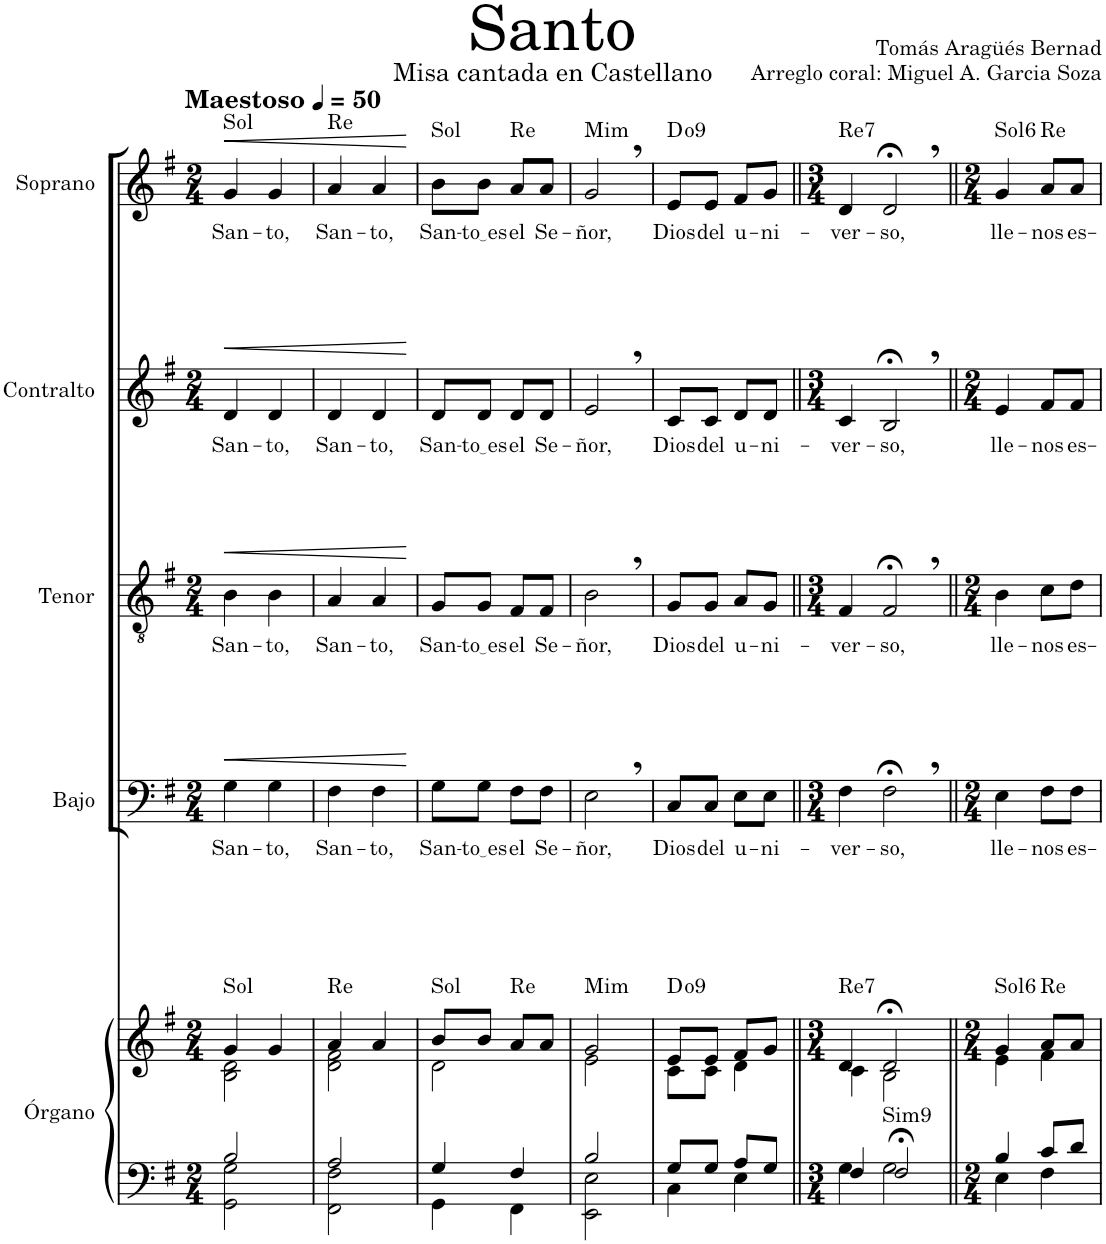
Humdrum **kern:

**kern	**kern	**harte	**kern	**text	**dynam	**kern	**text	**dynam	**kern	**text	**dynam	**kern	**text	**dynam	**harte
*part5	*part5	*part5	*part4	*part4	*part4	*part3	*part3	*part3	*part2	*part2	*part2	*part1	*part1	*part1	*part1
*staff6	*staff5	*	*staff4	*staff4	*staff4	*staff3	*staff3	*staff3	*staff2	*staff2	*staff2	*staff1	*staff1	*staff1	*
*I"Órgano	*	*	*I"Bajo	*	*	*I"Tenor	*	*	*I"Contralto	*	*	*I"Soprano	*	*	*
*	*	*	*I'B.	*	*	*I'T.	*	*	*I'C.	*	*	*I'S.	*	*	*
*clefF4	*clefG2	*	*clefF4	*	*	*clefGv2	*	*	*clefG2	*	*	*clefG2	*	*	*
*k[f#]	*k[f#]	*	*k[f#]	*	*	*k[f#]	*	*	*k[f#]	*	*	*k[f#]	*	*	*
*M2/4	*M2/4	*	*M2/4	*	*	*M2/4	*	*	*M2/4	*	*	*M2/4	*	*	*
*MM50	*MM50	*	*MM50	*	*	*MM50	*	*	*MM50	*	*	*MM50	*	*	*
=1	=1	=1	=1	=1	=1	=1	=1	=1	=1	=1	=1	=1	=1	=1	=1
*^	*^	*	*	*	*	*	*	*	*	*	*	*	*	*	*
!	!	!	!	!	!	!	!	!	!	!	!	!	!	!LO:TX:a:B:t=Maestoso	!	!	!
!	!	!	!	!LO:H:kt=Sol	!	!LO:LY:b	!LO:HP:b	!	!LO:LY:b	!LO:HP:b	!	!LO:LY:b	!LO:HP:b	!	!LO:LY:b	!LO:HP:b	!LO:H:kt=Sol
2B/	2GG\ 2G\	4g/	2B\ 2d\	N	4G\	San-	<	4B\	San-	<	4d/	San-	<	4g/	San-	<	N
!	!	!	!	!	!	!LO:LY:b	!	!	!LO:LY:b	!	!	!LO:LY:b	!	!	!LO:LY:b	!	!
.	.	4g/	.	.	4G\	-to,	.	4B\	-to,	.	4d/	-to,	.	4g/	-to,	.	.
=2	=2	=2	=2	=2	=2	=2	=2	=2	=2	=2	=2	=2	=2	=2	=2	=2	=2
!	!	!	!	!LO:H:kt=Re	!	!LO:LY:b	!	!	!LO:LY:b	!	!	!LO:LY:b	!	!	!LO:LY:b	!	!LO:H:kt=Re
2A/	2FF#\ 2F#\	4a/	2d\ 2f#\	N	4F#\	San-	.	4A/	San-	.	4d/	San-	.	4a/	San-	.	N
!	!	!	!	!	!	!LO:LY:b	!	!	!LO:LY:b	!	!	!LO:LY:b	!	!	!LO:LY:b	!	!
.	.	4a/	.	.	4F#\	-to,	.	4A/	-to,	.	4d/	-to,	.	4a/	-to,	.	.
*v	*v	*	*	*	*	*	*	*	*	*	*	*	*	*	*	*	*
*	*v	*v	*	*	*	*	*	*	*	*	*	*	*	*	*	*
.	.	.	.	.	[	.	.	[	.	.	[	.	.	[	.
=3	=3	=3	=3	=3	=3	=3	=3	=3	=3	=3	=3	=3	=3	=3	=3
*^	*^	*	*	*	*	*	*	*	*	*	*	*	*	*	*
!	!	!	!	!LO:H:kt=Sol	!	!LO:LY:b	!	!	!LO:LY:b	!	!	!LO:LY:b	!	!	!LO:LY:b	!	!LO:H:kt=Sol
4G/	4GG\	8b/L	2d\	N	8G\L	San-	.	8G/L	San-	.	8d/L	San-	.	8b\L	San-	.	N
!	!	!	!	!	!	!LO:LY:b	!	!	!LO:LY:b	!	!	!LO:LY:b	!	!	!LO:LY:b	!	!
.	.	8b/J	.	.	8G\J	to es	.	8G/J	to es	.	8d/J	to es	.	8b\J	to es	.	.
!	!	!	!	!LO:H:kt=Re	!	!LO:LY:b	!	!	!LO:LY:b	!	!	!LO:LY:b	!	!	!LO:LY:b	!	!LO:H:kt=Re
4F#/	4FF#\	8a/L	.	N	8F#\L	el	.	8F#/L	el	.	8d/L	el	.	8a/L	el	.	N
!	!	!	!	!	!	!LO:LY:b	!	!	!LO:LY:b	!	!	!LO:LY:b	!	!	!LO:LY:b	!	!
.	.	8a/J	.	.	8F#\J	Se-	.	8F#/J	Se-	.	8d/J	Se-	.	8a/J	Se-	.	.
=4	=4	=4	=4	=4	=4	=4	=4	=4	=4	=4	=4	=4	=4	=4	=4	=4	=4
!	!	!	!	!LO:H:kt=Mim	!	!LO:LY:b	!	!	!LO:LY:b	!	!	!LO:LY:b	!	!	!LO:LY:b	!	!LO:H:kt=Mim
2B/	2EE\ 2E\	2g/	2e\	N	2E,\	-ñor,	.	2B,\	-ñor,	.	2e,/	-ñor,	.	2g,/	-ñor,	.	N
=5	=5	=5	=5	=5	=5	=5	=5	=5	=5	=5	=5	=5	=5	=5	=5	=5	=5
!	!	!	!	!LO:H:kt=7	!	!LO:LY:b	!	!	!LO:LY:b	!	!	!LO:LY:b	!	!	!LO:LY:b	!	!LO:H:kt=7
8G/L	4C\	8e/L	8c\L	D:dim7(9)	8C/L	Dios	.	8G/L	Dios	.	8c/L	Dios	.	8e/L	Dios	.	D:dim7(9)
!	!	!	!	!	!	!LO:LY:b	!	!	!LO:LY:b	!	!	!LO:LY:b	!	!	!LO:LY:b	!	!
8G/J	.	8e/J	8c\J	.	8C/J	del	.	8G/J	del	.	8c/J	del	.	8e/J	del	.	.
!	!	!	!	!	!	!LO:LY:b	!	!	!LO:LY:b	!	!	!LO:LY:b	!	!	!LO:LY:b	!	!
8A/L	4E\	8f#/L	4d\	.	8E\L	u-	.	8A/L	u-	.	8d/L	u-	.	8f#/L	u-	.	.
!	!	!	!	!	!	!LO:LY:b	!	!	!LO:LY:b	!	!	!LO:LY:b	!	!	!LO:LY:b	!	!
8G/J	.	8g/J	.	.	8E\J	-ni-	.	8G/J	-ni-	.	8d/J	-ni-	.	8g/J	-ni-	.	.
=6||	=6||	=6||	=6||	=6||	=6||	=6||	=6||	=6||	=6||	=6||	=6||	=6||	=6||	=6||	=6||	=6||	=6||
*M3/4	*	*M3/4	*	*	*M3/4	*	*	*M3/4	*	*	*M3/4	*	*	*M3/4	*	*	*
!	!	!	!	!LO:H:kt=Re7	!	!LO:LY:b	!	!	!LO:LY:b	!	!	!LO:LY:b	!	!	!LO:LY:b	!	!LO:H:kt=Re7
4F#/	4G\	4d/	4c\	N	4F#\	-ver-	.	4F#/	-ver-	.	4c/	-ver-	.	4d/	-ver-	.	N
!	!	!	!	!LO:H:kt=Sim9	!	!LO:LY:b	!	!	!LO:LY:b	!	!	!LO:LY:b	!	!	!LO:LY:b	!	!
2F#;</	2G\	2d;</	2B\	N	2F#;<,\	-so,	.	2F#;<,/	-so,	.	2B;<,/	-so,	.	2d;<,/	-so,	.	.
=7||	=7||	=7||	=7||	=7||	=7||	=7||	=7||	=7||	=7||	=7||	=7||	=7||	=7||	=7||	=7||	=7||	=7||
*M2/4	*	*M2/4	*	*	*M2/4	*	*	*M2/4	*	*	*M2/4	*	*	*M2/4	*	*	*
!	!	!	!	!LO:H:kt=Sol6	!	!LO:LY:b	!	!	!LO:LY:b	!	!	!LO:LY:b	!	!	!LO:LY:b	!	!LO:H:kt=Sol6
4B/	4E\	4g/	4e\	N	4E\	lle-	.	4B\	lle-	.	4e/	lle-	.	4g/	lle-	.	N
!	!	!	!	!LO:H:kt=Re	!	!LO:LY:b	!	!	!LO:LY:b	!	!	!LO:LY:b	!	!	!LO:LY:b	!	!LO:H:kt=Re
8c/L	4F#\	8a/L	4f#\	N	8F#\L	-nos	.	8c\L	-nos	.	8f#/L	-nos	.	8a/L	-nos	.	N
!	!	!	!	!	!	!LO:LY:b	!	!	!LO:LY:b	!	!	!LO:LY:b	!	!	!LO:LY:b	!	!
8d/J	.	8a/J	.	.	8F#\J	es-	.	8d\J	es-	.	8f#/J	es-	.	8a/J	es-	.	.
*v	*v	*	*	*	*	*	*	*	*	*	*	*	*	*	*	*	*
*	*v	*v	*	*	*	*	*	*	*	*	*	*	*	*	*	*
=	=	=	=	=	=	=	=	=	=	=	=	=	=	=	=
*-	*-	*-	*-	*-	*-	*-	*-	*-	*-	*-	*-	*-	*-	*-	*-
